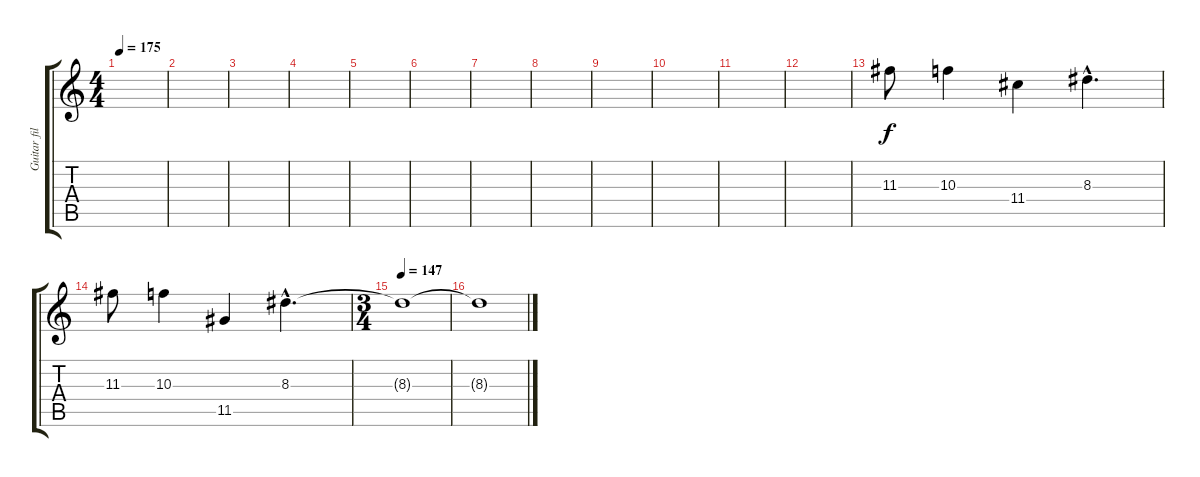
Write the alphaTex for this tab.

\track ("Guitar fill" "Guitar fil") {instrument distortionguitar}
\staff {score tabs}
\tuning (E4 B3 G3 D3 A2 E2) {hide}
\ts (4 4)
\tempo 175
\clef g2
\ks c
|
|
|
|
|
|
|
|
|
|
|
|
11.3.8 10.3.4 11.4.4 8.3{hac}.4{d} |
11.3.8 10.3.4 11.5.4 8.3{hac}.4{d} |
\ts (3 4)
\tempo 147
8.3{t}.1 |
8.3{t}.1
